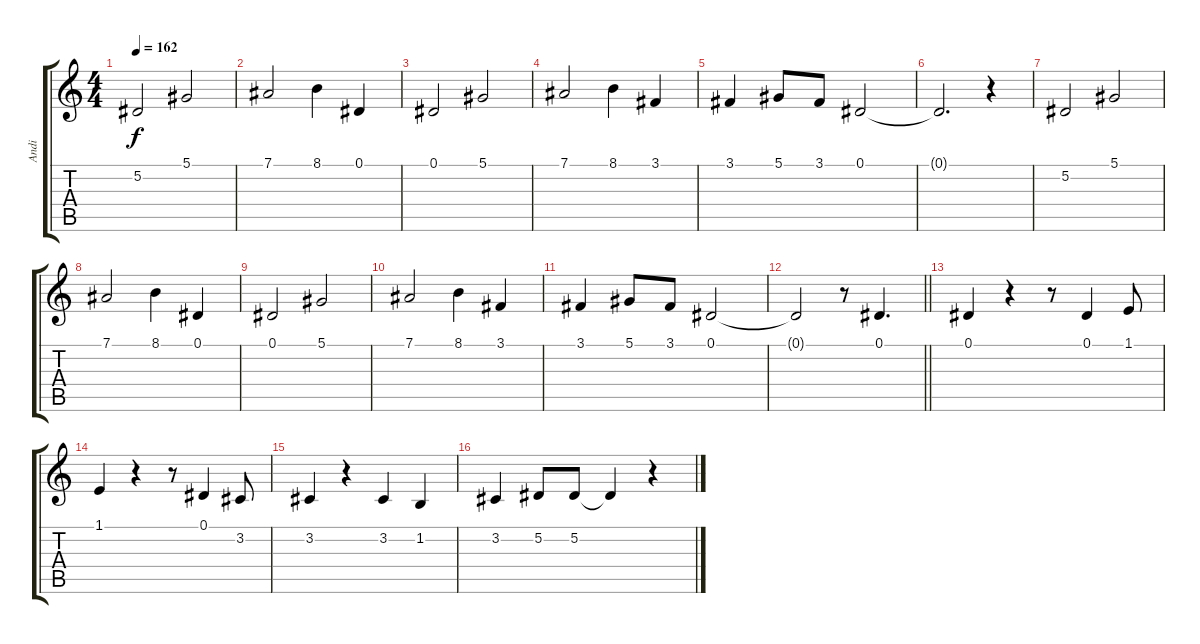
\track ("Andi" "Andi") {instrument lead1square}
\staff {score tabs}
\tuning (Eb4 Bb3 Gb3 Db3 Ab2 Eb2) {hide}
\ts (4 4)
\tempo 162
\clef g2
\ks aminor
5.2.2{dy f} 5.1.2 |
7.1.2 8.1.4 0.1.4 |
0.1.2 5.1.2 |
7.1.2 8.1.4 3.1.4 |
3.1.4 5.1.8 3.1.8 0.1.2 |
0.1{t}.2{d} r.4 |
5.2.2 5.1.2 |
7.1.2 8.1.4 0.1.4 |
0.1.2 5.1.2 |
7.1.2 8.1.4 3.1.4 |
3.1.4 5.1.8 3.1.8 0.1.2 |
\barLineRight lightlight
0.1{t}.2 r.8 0.1.4{d} |
0.1.4 r.4 r.8 0.1.4 1.1.8 |
1.1.4 r.4 r.8 0.1.4 3.2.8 |
3.2.4 r.4 3.2.4 1.2.4 |
3.2.4 5.2.8 5.2.8 5.2{t}.4 r.4
